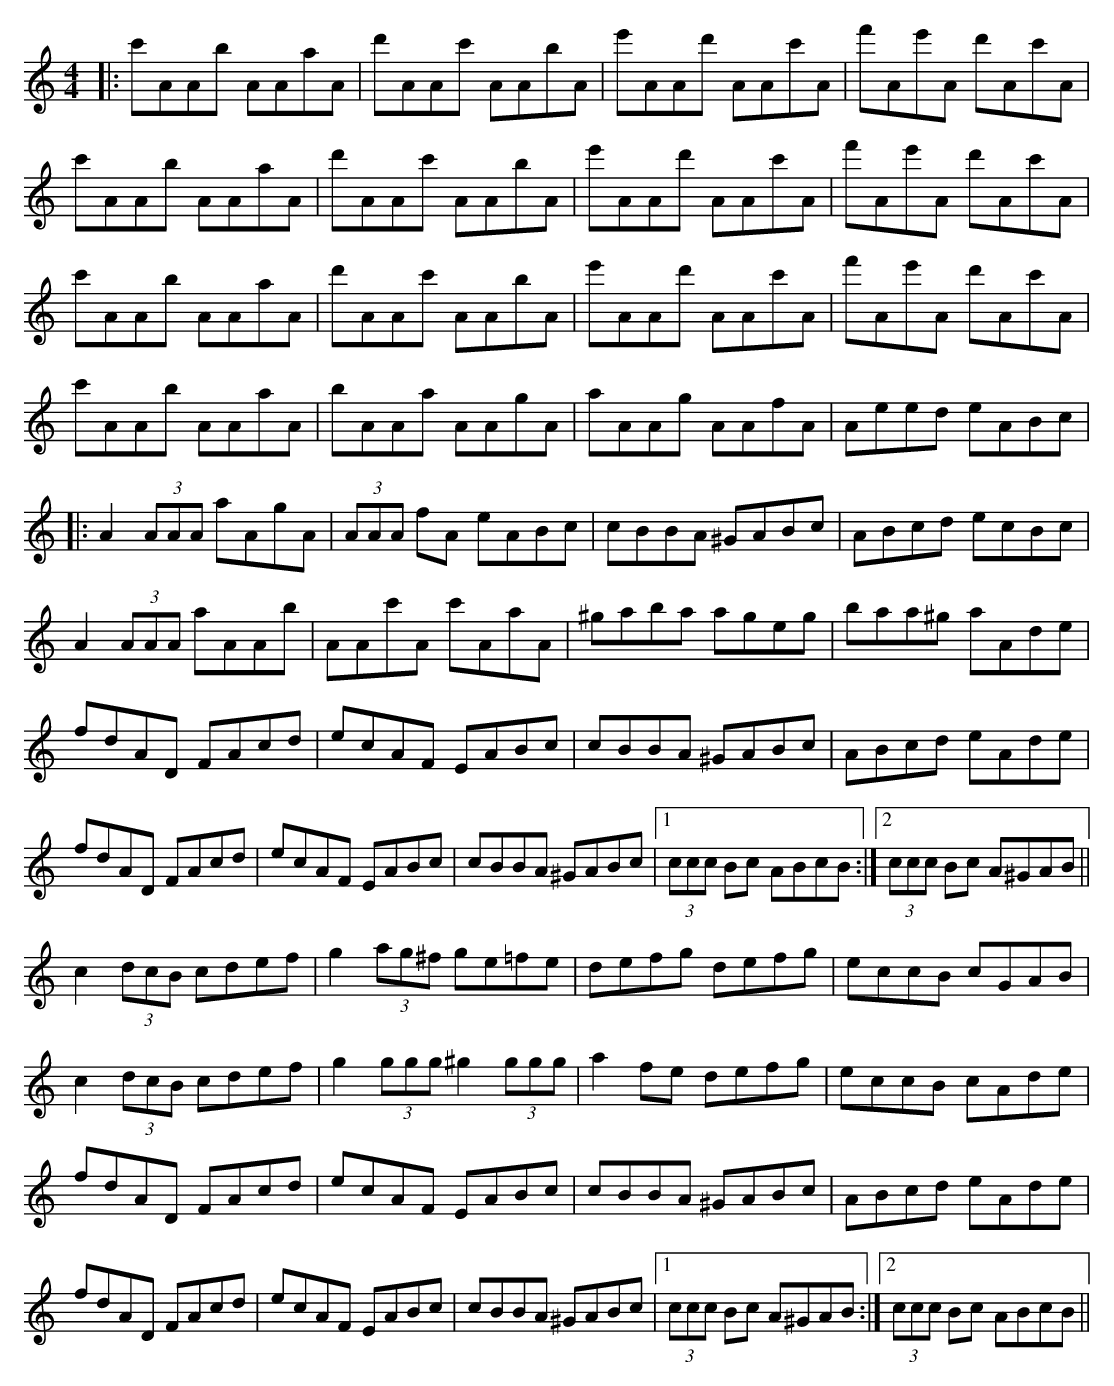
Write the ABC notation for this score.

X:1
M:4/4
K:Amin
|:c'AAb AAaA|d'AAc' AAbA|e'AAd' AAc'A|f'Ae'A d'Ac'A|
c'AAb AAaA|d'AAc' AAbA|e'AAd' AAc'A|f'Ae'A d'Ac'A|
c'AAb AAaA|d'AAc' AAbA|e'AAd' AAc'A|f'Ae'A d'Ac'A|
c'AAb AAaA|bAAa AAgA|aAAg AAfA|Aeed eABc|
|:A2 (3AAA aAgA|(3AAA fA eABc|cBBA ^GABc|ABcd ecBc|
A2 (3AAA aAAb|AAc'A c'AaA|^gaba ageg|baa^g aAde|
fdAD FAcd|ecAF EABc|cBBA ^GABc|ABcd eAde|
fdAD FAcd|ecAF EABc|cBBA ^GABc|1 (3ccc Bc ABcB:|2 (3ccc Bc A^GAB||
c2 (3dcB cdef|g2 (3ag^f ge=fe|defg defg|eccB cGAB|
c2 (3dcB cdef|g2 (3ggg ^g2 (3ggg|a2 fe defg|eccB cAde|
fdAD FAcd|ecAF EABc|cBBA ^GABc|ABcd eAde|
fdAD FAcd|ecAF EABc|cBBA ^GABc|1 (3ccc Bc A^GAB:|2 (3ccc Bc ABcB||
